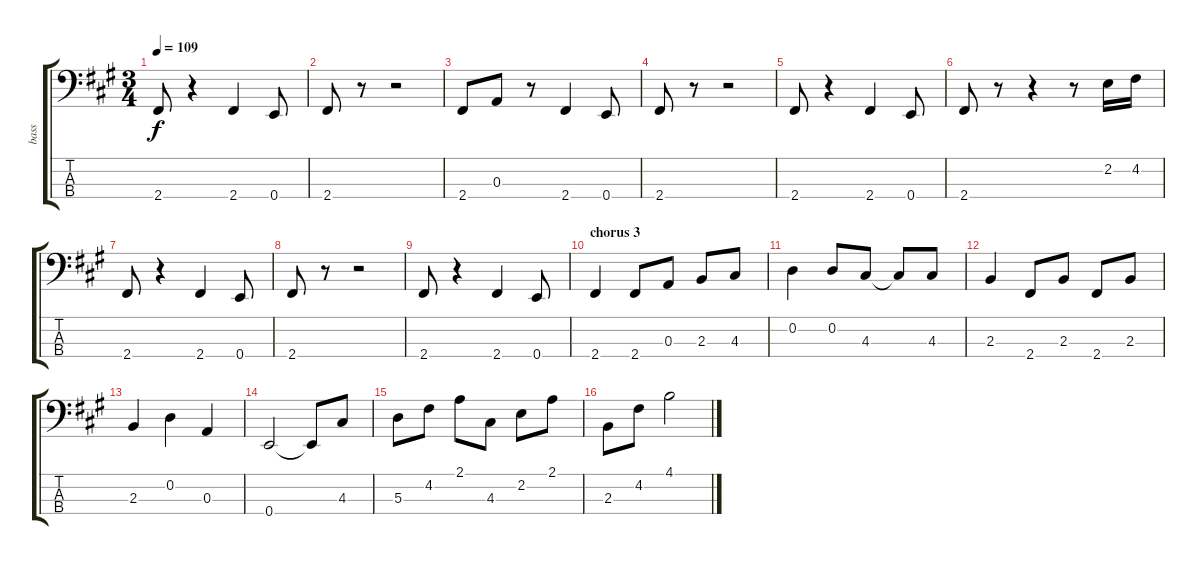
\track ("bass" "bass") {instrument electricbasspick}
\staff {score tabs}
\tuning (G2 D2 A1 E1) {hide}
\ts (3 4)
\tempo 109
\clef f4
\ks a
2.4.8{dy f} r.4 2.4.4 0.4.8 |
2.4.8 r.8 r.2 |
2.4.8 0.3.8 r.8 2.4.4 0.4.8 |
2.4.8 r.8 r.2 |
2.4.8 r.4 2.4.4 0.4.8 |
2.4.8 r.8 r.4 r.8 2.2.16 4.2.16 |
2.4.8 r.4 2.4.4 0.4.8 |
2.4.8 r.8 r.2 |
2.4.8 r.4 2.4.4 0.4.8 |
\section ("" "chorus 3")
2.4.4 2.4.8 0.3.8 2.3.8 4.3.8 |
0.2.4 0.2.8 4.3.8 4.3{t}.8 4.3.8 |
2.3.4 2.4.8 2.3.8 2.4.8 2.3.8 |
2.3.4 0.2.4 0.3.4 |
0.4.2 0.4{t}.8 4.3.8 |
5.3.8 4.2.8 2.1.8 4.3.8 2.2.8 2.1.8 |
2.3.8 4.2.8 4.1.2
